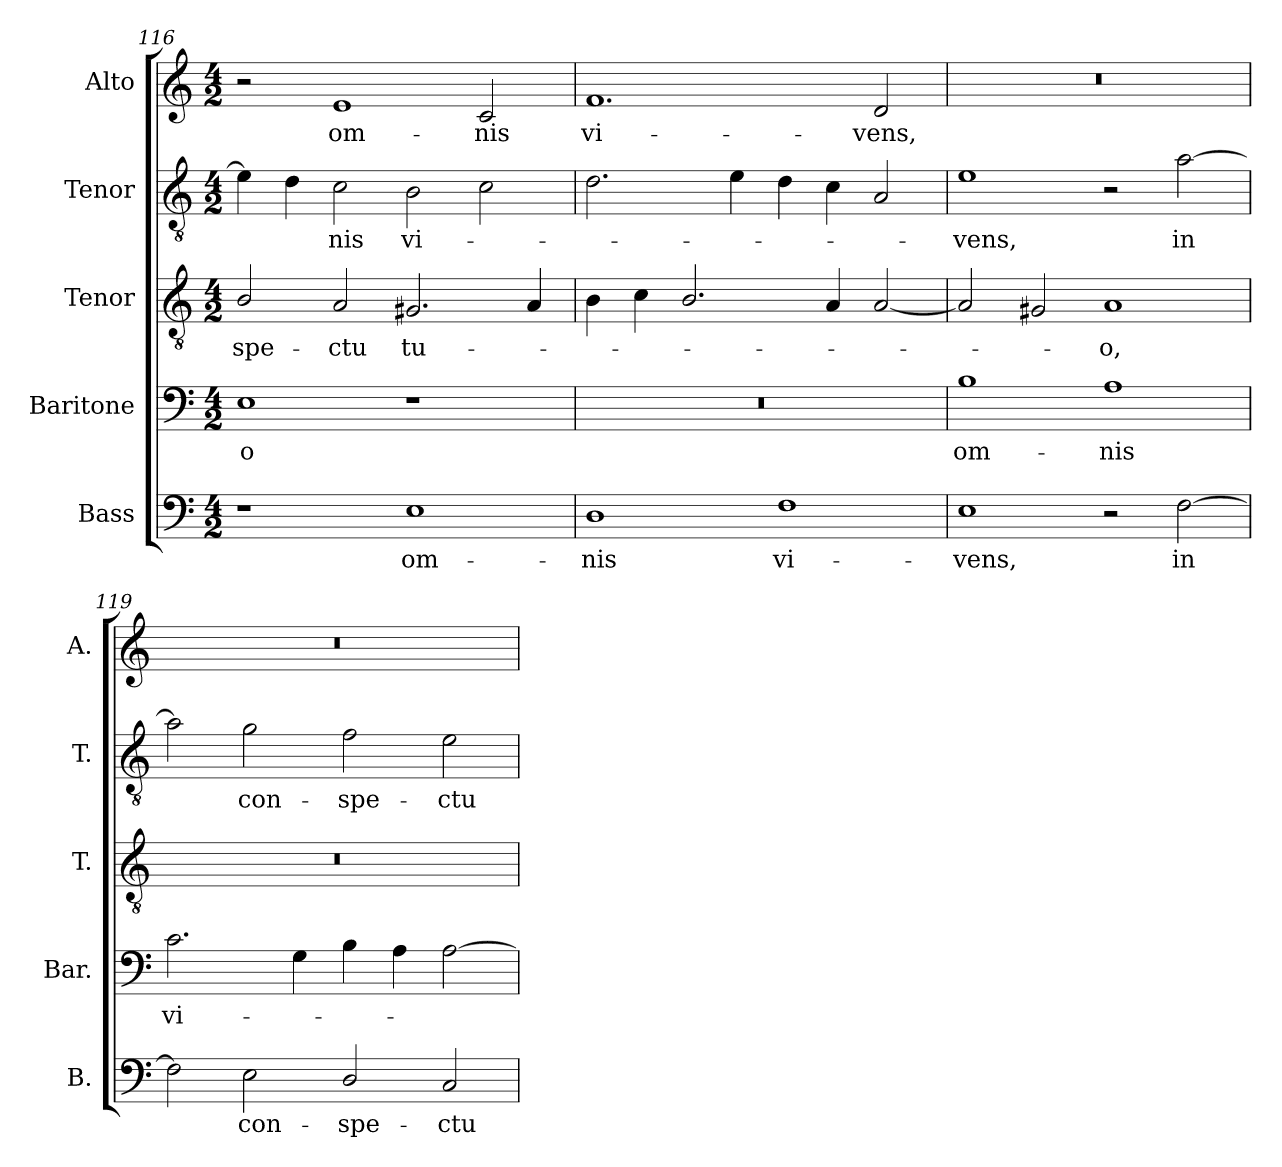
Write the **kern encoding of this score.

**kern	**text	**kern	**text	**kern	**text	**kern	**text	**kern	**text
*part5	*part5	*part4	*part4	*part3	*part3	*part2	*part2	*part1	*part1
*staff5	*staff5	*staff4	*staff4	*staff3	*staff3	*staff2	*staff2	*staff1	*staff1
*I"Bass	*	*I"Baritone	*	*I"Tenor	*	*I"Tenor	*	*I"Alto	*
*I'B.	*	*I'Bar.	*	*I'T.	*	*I'T.	*	*I'A.	*
*clefF4	*	*clefF4	*	*clefGv2	*	*clefGv2	*	*clefG2	*
*	*	*	*	*ITrd7c12	*	*ITrd7c12	*	*	*
*k[]	*	*k[]	*	*k[]	*	*k[]	*	*k[]	*
*C:	*	*C:	*	*C:	*	*C:	*	*C:	*
*M4/2	*	*M4/2	*	*M4/2	*	*M4/2	*	*M4/2	*
=116	=116	=116	=116	=116	=116	=116	=116	=116	=116
!	!	!	!LO:LY:b:color=#000000	!	!	!	!	!	!
!	!	!	!	!	!LO:LY:b:color=#000000	!	!	!	!
1r	.	1Ei	-o	2BBi/	-spe-	4Ei\]	.	2r	.
.	.	.	.	.	.	4Di\	.	.	.
!	!	!	!	!	!LO:LY:b:color=#000000	!	!	!	!
!	!	!	!	!	!	!	!LO:LY:b:color=#000000	!	!
!	!	!	!	!	!	!	!	!	!LO:LY:b:color=#000000
.	.	.	.	2AAi/	-ctu	2Ci\	-nis	1ei	om-
!	!LO:LY:b:color=#000000	!	!	!	!	!	!	!	!
!	!	!	!	!	!LO:LY:b:color=#000000	!	!	!	!
!	!	!	!	!	!	!	!LO:LY:b:color=#000000	!	!
1Ei	om-	1r	.	2.GG#Xi/	tu-	2BBi\	vi-	.	.
!	!	!	!	!	!	!	!	!	!LO:LY:b:color=#000000
.	.	.	.	.	.	2Ci\	.	2ci/	-nis
.	.	.	.	4AAi/	.	.	.	.	.
=117	=117	=117	=117	=117	=117	=117	=117	=117	=117
!	!LO:LY:b:color=#000000	!LO:N:vis=1	!	!	!	!	!	!	!
!	!	!	!	!	!	!	!	!	!LO:LY:b:color=#000000
1Di	-nis	0r	.	4BBi\	.	2.Di\	.	1.fi	vi-
.	.	.	.	4Ci\	.	.	.	.	.
.	.	.	.	2.BBi/	.	.	.	.	.
.	.	.	.	.	.	4Ei\	.	.	.
!	!LO:LY:b:color=#000000	!	!	!	!	!	!	!	!
1Fi	vi-	.	.	.	.	4Di\	.	.	.
.	.	.	.	4AAi/	.	4Ci\	.	.	.
!	!	!	!	!	!	!	!	!	!LO:LY:b:color=#000000
.	.	.	.	[2AAi/	.	2AAi/	.	2di/	-vens,
=118	=118	=118	=118	=118	=118	=118	=118	=118	=118
!	!LO:LY:b:color=#000000	!	!	!	!	!	!	!	!
!	!	!	!LO:LY:b:color=#000000	!	!	!	!	!	!
!	!	!	!	!	!	!	!LO:LY:b:color=#000000	!LO:N:vis=1	!
1Ei	-vens,	1Bi	om-	2AAi/]	.	1Ei	-vens,	0r	.
.	.	.	.	2GG#Xi/	.	.	.	.	.
!	!	!	!LO:LY:b:color=#000000	!	!	!	!	!	!
!	!	!	!	!	!LO:LY:b:color=#000000	!	!	!	!
2r	.	1Ai	-nis	1AAi	-o,	2r	.	.	.
!	!LO:LY:b:color=#000000	!	!	!	!	!	!	!	!
!	!	!	!	!	!	!	!LO:LY:b:color=#000000	!	!
[2Fi\	in	.	.	.	.	[2Ai\	in	.	.
=119	=119	=119	=119	=119	=119	=119	=119	=119	=119
!	!	!	!LO:LY:b:color=#000000	!LO:N:vis=1	!	!	!	!LO:N:vis=1	!
2Fi\]	.	2.ci\	vi-	0r	.	2Ai\]	.	0r	.
!	!LO:LY:b:color=#000000	!	!	!	!	!	!	!	!
!	!	!	!	!	!	!	!LO:LY:b:color=#000000	!	!
2Ei\	con-	.	.	.	.	2Gi\	con-	.	.
.	.	4Gi\	.	.	.	.	.	.	.
!	!LO:LY:b:color=#000000	!	!	!	!	!	!	!	!
!	!	!	!	!	!	!	!LO:LY:b:color=#000000	!	!
2Di/	-spe-	4Bi\	.	.	.	2Fi\	-spe-	.	.
.	.	4Ai\	.	.	.	.	.	.	.
!	!LO:LY:b:color=#000000	!	!	!	!	!	!	!	!
!	!	!	!	!	!	!	!LO:LY:b:color=#000000	!	!
2Ci/	-ctu	[2Ai\	.	.	.	2Ei\	-ctu	.	.
=	=	=	=	=	=	=	=	=	=
*-	*-	*-	*-	*-	*-	*-	*-	*-	*-
